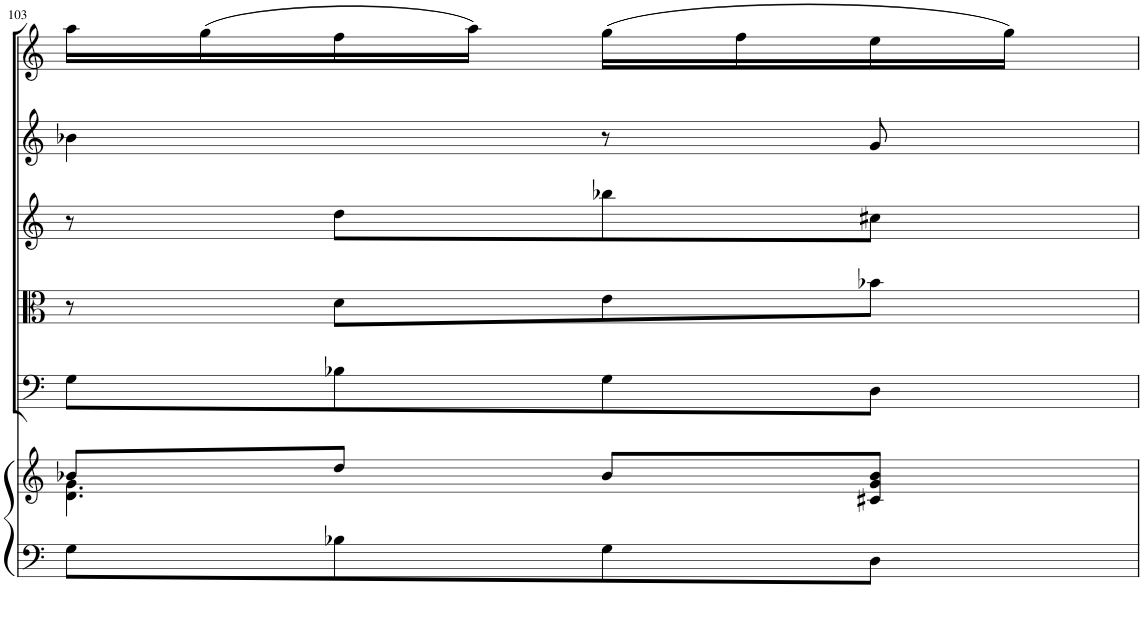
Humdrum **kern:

**kern	**kern	**kern	**kern	**kern	**kern	**kern
*part6	*part6	*part5	*part4	*part3	*part2	*part1
*staff7	*staff6	*staff5	*staff4	*staff3	*staff2	*staff1
*I"Harpsichord	*	*I"Violoncellos  and Basses	*I"Violas	*I"Violins 2	*I"Violins 1	*I"Solo Violin
*I'Hpschd	*	*	*	*	*	*I'Vln
!!LO:PB:g=z
*clefF4	*clefG2	*clefF4	*clefC3	*clefG2	*clefG2	*clefG2
*k[]	*k[]	*k[]	*k[]	*k[]	*k[]	*k[]
*M2/4	*M2/4	*M2/4	*M2/4	*M2/4	*M2/4	*M2/4
=103	=103	=103	=103	=103	=103	=103
*	*^	*	*	*	*	*
8G\L	8b-X/L	4.d\ 4.g\	8G\L	8r	8r	4b-X\	16aa\LL
.	.	.	.	.	.	.	(16gg\
8B-X\	8dd/J	.	8B-X\	8d\L	8dd\L	.	16ff\
.	.	.	.	.	.	.	16aa\JJ)
8G\	8b-/L	.	8G\	8e\	8bb-X\	8r	(16gg\LL
.	.	.	.	.	.	.	16ff\
8D\J	8c#X/ 8g/ 8b-/J	8ryy	8D\J	8b-X\J	8cc#X\J	8g/	16ee\
.	.	.	.	.	.	.	16gg\JJ)
*	*v	*v	*	*	*	*	*
=	=	=	=	=	=	=
*-	*-	*-	*-	*-	*-	*-
